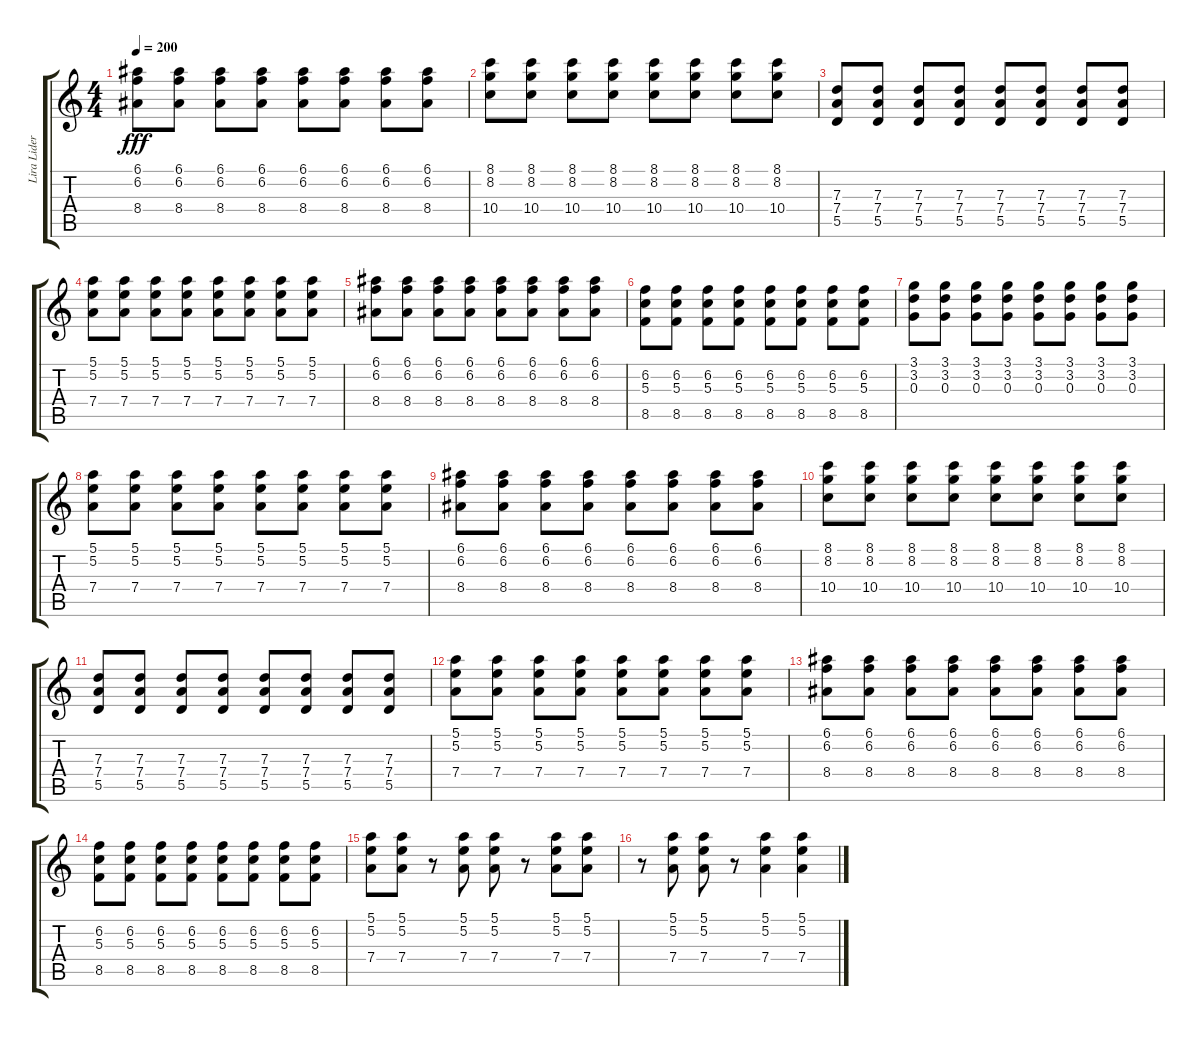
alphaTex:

\track ("Lira Lider" "Lira Lider") {instrument distortionguitar}
\staff {score tabs}
\tuning (E4 B3 G3 D3 A2 E2) {hide}
\ts (4 4)
\tempo 200
\clef g2
\ks c
(6.1 6.2 8.4).8{dy fff} (6.1 6.2 8.4).8 (6.1 6.2 8.4).8 (6.1 6.2 8.4).8 (6.1 6.2 8.4).8 (6.1 6.2 8.4).8 (6.1 6.2 8.4).8 (6.1 6.2 8.4).8 |
(8.1 8.2 10.4).8 (8.1 8.2 10.4).8 (8.1 8.2 10.4).8 (8.1 8.2 10.4).8 (8.1 8.2 10.4).8 (8.1 8.2 10.4).8 (8.1 8.2 10.4).8 (8.1 8.2 10.4).8 |
(7.3 7.4 5.5).8 (7.3 7.4 5.5).8 (7.3 7.4 5.5).8 (7.3 7.4 5.5).8 (7.3 7.4 5.5).8 (7.3 7.4 5.5).8 (7.3 7.4 5.5).8 (7.3 7.4 5.5).8 |
(5.1 5.2 7.4).8 (5.1 5.2 7.4).8 (5.1 5.2 7.4).8 (5.1 5.2 7.4).8 (5.1 5.2 7.4).8 (5.1 5.2 7.4).8 (5.1 5.2 7.4).8 (5.1 5.2 7.4).8 |
(6.1 6.2 8.4).8 (6.1 6.2 8.4).8 (6.1 6.2 8.4).8 (6.1 6.2 8.4).8 (6.1 6.2 8.4).8 (6.1 6.2 8.4).8 (6.1 6.2 8.4).8 (6.1 6.2 8.4).8 |
(6.2 5.3 8.5).8 (6.2 5.3 8.5).8 (6.2 5.3 8.5).8 (6.2 5.3 8.5).8 (6.2 5.3 8.5).8 (6.2 5.3 8.5).8 (6.2 5.3 8.5).8 (6.2 5.3 8.5).8 |
(3.1 3.2 0.3).8 (3.1 3.2 0.3).8 (3.1 3.2 0.3).8 (3.1 3.2 0.3).8 (3.1 3.2 0.3).8 (3.1 3.2 0.3).8 (3.1 3.2 0.3).8 (3.1 3.2 0.3).8 |
(5.1 5.2 7.4).8 (5.1 5.2 7.4).8 (5.1 5.2 7.4).8 (5.1 5.2 7.4).8 (5.1 5.2 7.4).8 (5.1 5.2 7.4).8 (5.1 5.2 7.4).8 (5.1 5.2 7.4).8 |
(6.1 6.2 8.4).8 (6.1 6.2 8.4).8 (6.1 6.2 8.4).8 (6.1 6.2 8.4).8 (6.1 6.2 8.4).8 (6.1 6.2 8.4).8 (6.1 6.2 8.4).8 (6.1 6.2 8.4).8 |
(8.1 8.2 10.4).8 (8.1 8.2 10.4).8 (8.1 8.2 10.4).8 (8.1 8.2 10.4).8 (8.1 8.2 10.4).8 (8.1 8.2 10.4).8 (8.1 8.2 10.4).8 (8.1 8.2 10.4).8 |
(7.3 7.4 5.5).8 (7.3 7.4 5.5).8 (7.3 7.4 5.5).8 (7.3 7.4 5.5).8 (7.3 7.4 5.5).8 (7.3 7.4 5.5).8 (7.3 7.4 5.5).8 (7.3 7.4 5.5).8 |
(5.1 5.2 7.4).8 (5.1 5.2 7.4).8 (5.1 5.2 7.4).8 (5.1 5.2 7.4).8 (5.1 5.2 7.4).8 (5.1 5.2 7.4).8 (5.1 5.2 7.4).8 (5.1 5.2 7.4).8 |
(6.1 6.2 8.4).8 (6.1 6.2 8.4).8 (6.1 6.2 8.4).8 (6.1 6.2 8.4).8 (6.1 6.2 8.4).8 (6.1 6.2 8.4).8 (6.1 6.2 8.4).8 (6.1 6.2 8.4).8 |
(6.2 5.3 8.5).8 (6.2 5.3 8.5).8 (6.2 5.3 8.5).8 (6.2 5.3 8.5).8 (6.2 5.3 8.5).8 (6.2 5.3 8.5).8 (6.2 5.3 8.5).8 (6.2 5.3 8.5).8 |
(5.1 5.2 7.4).8 (5.1 5.2 7.4).8 r.8 (5.1 5.2 7.4).8 (5.1 5.2 7.4).8 r.8 (5.1 5.2 7.4).8 (5.1 5.2 7.4).8 |
r.8 (5.1 5.2 7.4).8 (5.1 5.2 7.4).8 r.8 (5.1 5.2 7.4).4 (5.1 5.2 7.4).4
